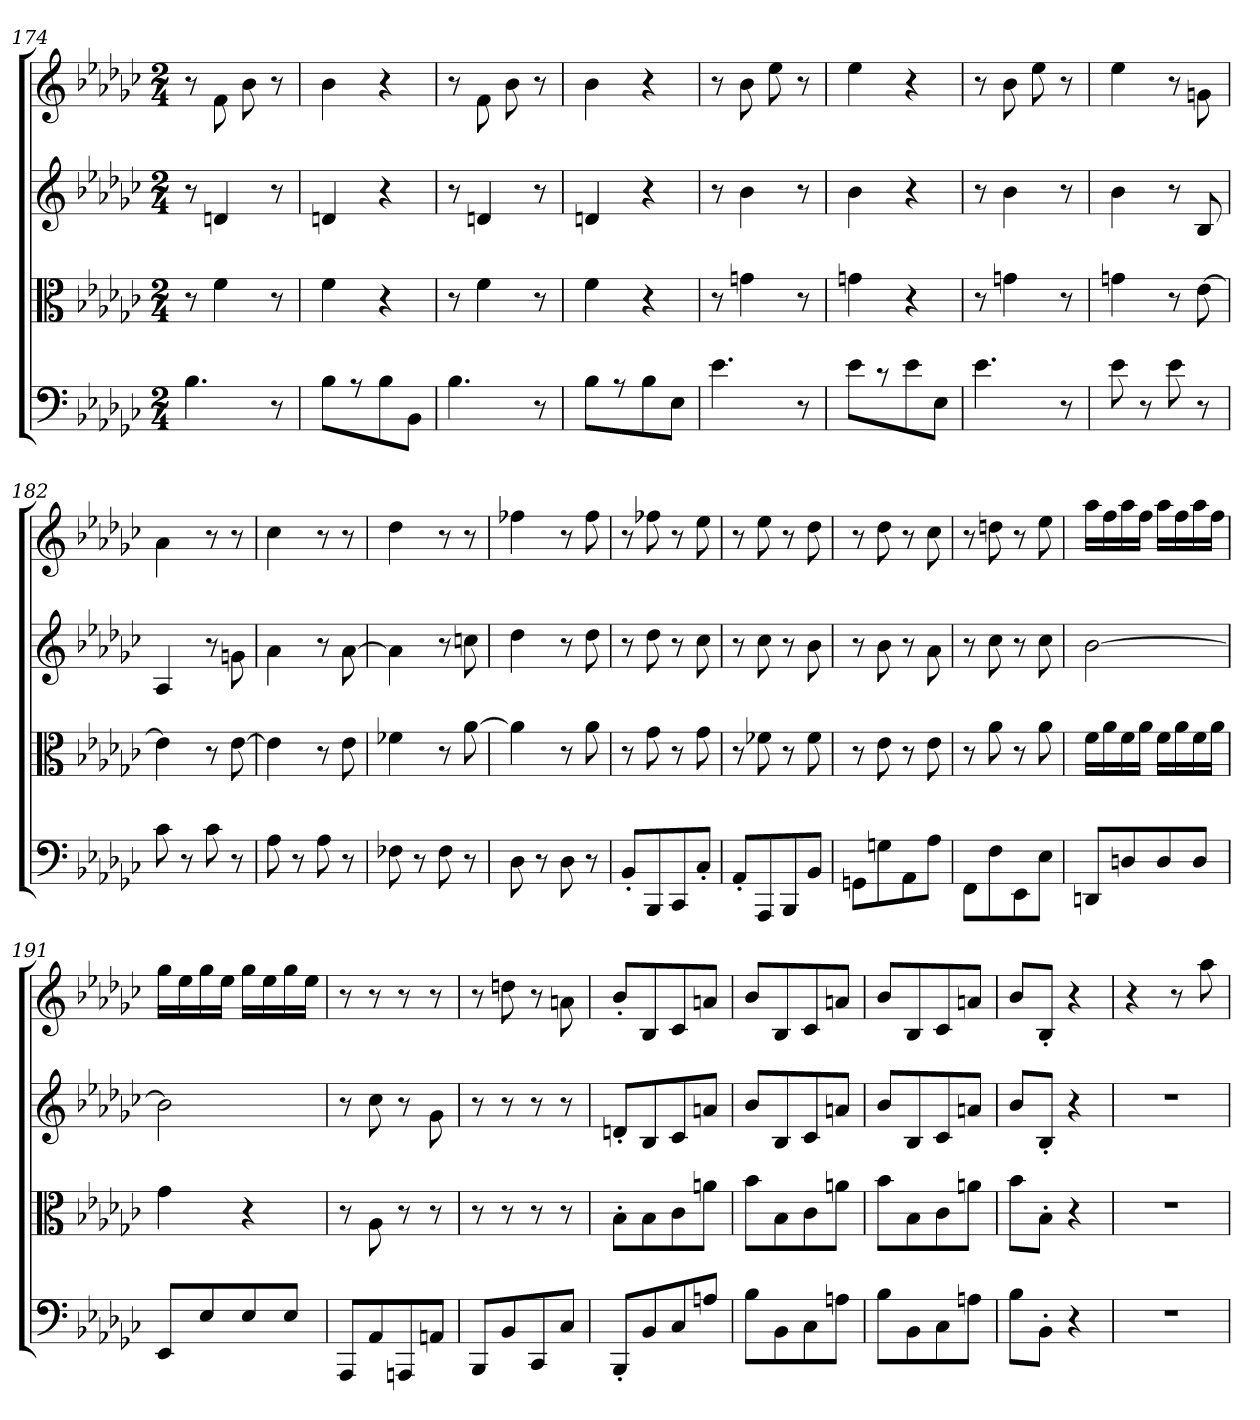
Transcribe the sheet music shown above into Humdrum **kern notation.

**kern	**kern	**kern	**kern
*part4	*part3	*part2	*part1
*staff4	*staff3	*staff2	*staff1
*clefF4	*clefC3	*clefG2	*clefG2
*k[b-e-a-d-g-c-]	*k[b-e-a-d-g-c-]	*k[b-e-a-d-g-c-]	*k[b-e-a-d-g-c-]
*e-:	*e-:	*e-:	*e-:
*M2/4	*M2/4	*M2/4	*M2/4
=174	=174	=174	=174
4.B-\	8r	8r	8r
.	4f\	4dn/	8f\
.	.	.	8b-\
8r	8r	8r	8r
=175	=175	=175	=175
8B-\L	4f\	4dn/	4b-\
8r	.	.	.
8B-\	4r	4r	4r
8BB-\J	.	.	.
=176	=176	=176	=176
4.B-\	8r	8r	8r
.	4f\	4dn/	8f\
.	.	.	8b-\
8r	8r	8r	8r
=177	=177	=177	=177
8B-\L	4f\	4dn/	4b-\
8r	.	.	.
8B-\	4r	4r	4r
8E-\J	.	.	.
=178	=178	=178	=178
4.e-\	8r	8r	8r
.	4gn\	4b-\	8b-\
.	.	.	8ee-\
8r	8r	8r	8r
=179	=179	=179	=179
8e-\L	4gn\	4b-\	4ee-\
8r	.	.	.
8e-\	4r	4r	4r
8E-\J	.	.	.
=180	=180	=180	=180
4.e-\	8r	8r	8r
.	4gn\	4b-\	8b-\
.	.	.	8ee-\
8r	8r	8r	8r
=181	=181	=181	=181
8e-\	4gn\	4b-\	4ee-\
8r	.	.	.
8e-\	8r	8r	8r
8r	[8e-\	8B-/	8gn\
=182	=182	=182	=182
8c-\	4e-\]	4A-/	4a-\
8r	.	.	.
8c-\	8r	8r	8r
8r	[8e-\	8gn\	8r
=183	=183	=183	=183
8A-\	4e-\]	4a-\	4cc-\
8r	.	.	.
8A-\	8r	8r	8r
8r	8e-\	[8a-\	8r
=184	=184	=184	=184
8F-X\	4f-X\	4a-\]	4dd-\
8r	.	.	.
8F-\	8r	8r	8r
8r	[8a-\	8ccn\	8r
=185	=185	=185	=185
8D-\	4a-\]	4dd-\	4ff-X\
8r	.	.	.
8D-\	8r	8r	8r
8r	8a-\	8dd-\	8ff-\
=186	=186	=186	=186
8BB-'/L	8r	8r	8r
8BBB-/	8g-\	8dd-\	8ff-X\
8CC-/	8r	8r	8r
8C-'/J	8g-\	8cc-\	8ee-\
=187	=187	=187	=187
8AA-'/L	8r	8r	8r
8AAA-/	8f-X\	8cc-\	8ee-\
8BBB-/	8r	8r	8r
8BB-/J	8f-\	8b-\	8dd-\
=188	=188	=188	=188
8GGn\L	8r	8r	8r
8Gn\	8e-\	8b-\	8dd-\
8AA-\	8r	8r	8r
8A-\J	8e-\	8a-\	8cc-\
=189	=189	=189	=189
8FF\L	8r	8r	8r
8F\	8a-\	8cc-\	8ddn\
8EE-\	8r	8r	8r
8E-\J	8a-\	8cc-\	8ee-\
=190	=190	=190	=190
8DDn/L	16f\LL	[2b-\	16aa-\LL
.	16a-\	.	16ff\
8Dn/	16f\	.	16aa-\
.	16a-\JJ	.	16ff\JJ
8D/	16f\LL	.	16aa-\LL
.	16a-\	.	16ff\
8D/J	16f\	.	16aa-\
.	16a-\JJ	.	16ff\JJ
=191	=191	=191	=191
8EE-/L	4g-\	2b-\]	16gg-\LL
.	.	.	16ee-\
8E-/	.	.	16gg-\
.	.	.	16ee-\JJ
8E-/	4r	.	16gg-\LL
.	.	.	16ee-\
8E-/J	.	.	16gg-\
.	.	.	16ee-\JJ
=192	=192	=192	=192
8AAA-/L	8r	8r	8r
8AA-/	8A-\	8cc-\	8r
8AAAn/	8r	8r	8r
8AAn/J	8r	8g-\	8r
=193	=193	=193	=193
8BBB-/L	8r	8r	8r
8BB-/	8r	8r	8ddn\
8CC-/	8r	8r	8r
8C-/J	8r	8r	8an\
=194	=194	=194	=194
8BBB-'/L	8B-'\L	8dn'/L	8b-'/L
8BB-/	8B-\	8B-/	8B-/
8C-/	8c-\	8c-/	8c-/
8An/J	8an\J	8an/J	8an/J
=195	=195	=195	=195
8B-\L	8b-\L	8b-/L	8b-/L
8BB-\	8B-\	8B-/	8B-/
8C-\	8c-\	8c-/	8c-/
8An\J	8an\J	8an/J	8an/J
=196	=196	=196	=196
8B-\L	8b-\L	8b-/L	8b-/L
8BB-\	8B-\	8B-/	8B-/
8C-\	8c-\	8c-/	8c-/
8An\J	8an\J	8an/J	8an/J
=197	=197	=197	=197
8B-\L	8b-\L	8b-/L	8b-/L
8BB-'\J	8B-'\J	8B-'/J	8B-'/J
4r	4r	4r	4r
=198	=198	=198	=198
2r	2r	2r	4r
.	.	.	8r
.	.	.	8aa-\
=	=	=	=
*-	*-	*-	*-
